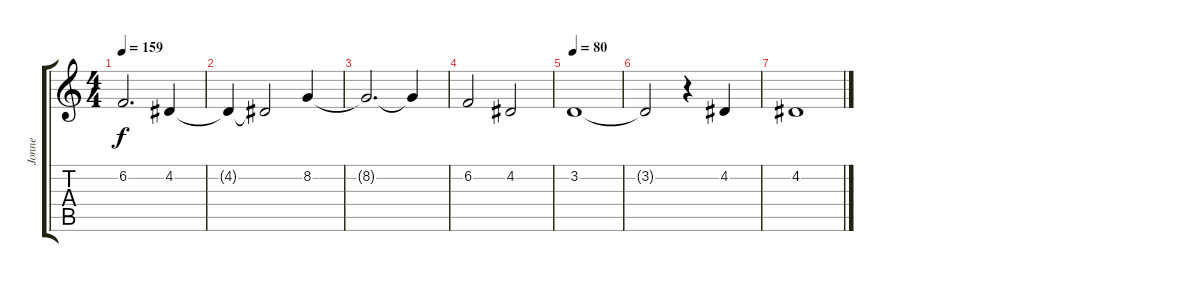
\track ("Jonne " "Jonne ") {instrument synthvoice}
\staff {score tabs}
\tuning (E4 B3 G3 D3 A2 E2) {hide}
\ts (4 4)
\tempo 159
\clef g2
\ks c
6.2{t}.2{d dy f} 4.2.4 |
4.2{t}.4 4.2{t}.2 8.2.4 |
8.2{t}.2{d} 8.2{t}.4 |
6.2.2 4.2.2 |
\tempo 80
3.2.1 |
3.2{t}.2 r.4 4.2.4 |
4.2.1
